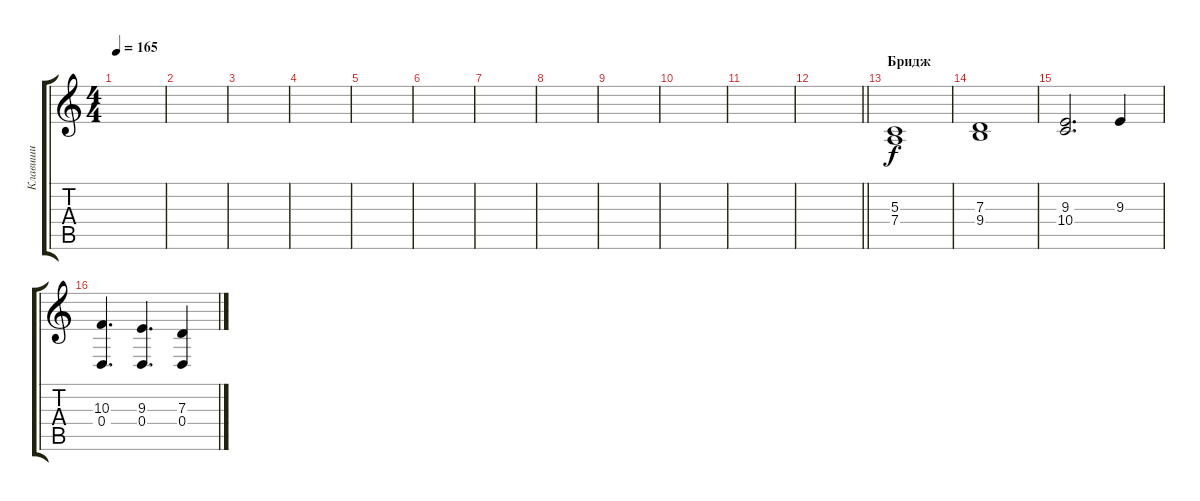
\track ("Клавиши" "Клавиши") {instrument electricgrandpiano}
\staff {score tabs}
\tuning (E4 B3 G3 D3 A2 E2) {hide}
\ts (4 4)
\tempo 165
\clef g2
\ks c
|
|
|
|
|
|
|
|
|
|
|
\barLineRight lightlight
|
\section ("" "Бридж")
(5.3 7.4).1 |
(7.3 9.4).1 |
(9.3 10.4).2{d} 9.3.4 |
(10.3 0.4).4{d} (9.3 0.4).4{d} (7.3 0.4).4
